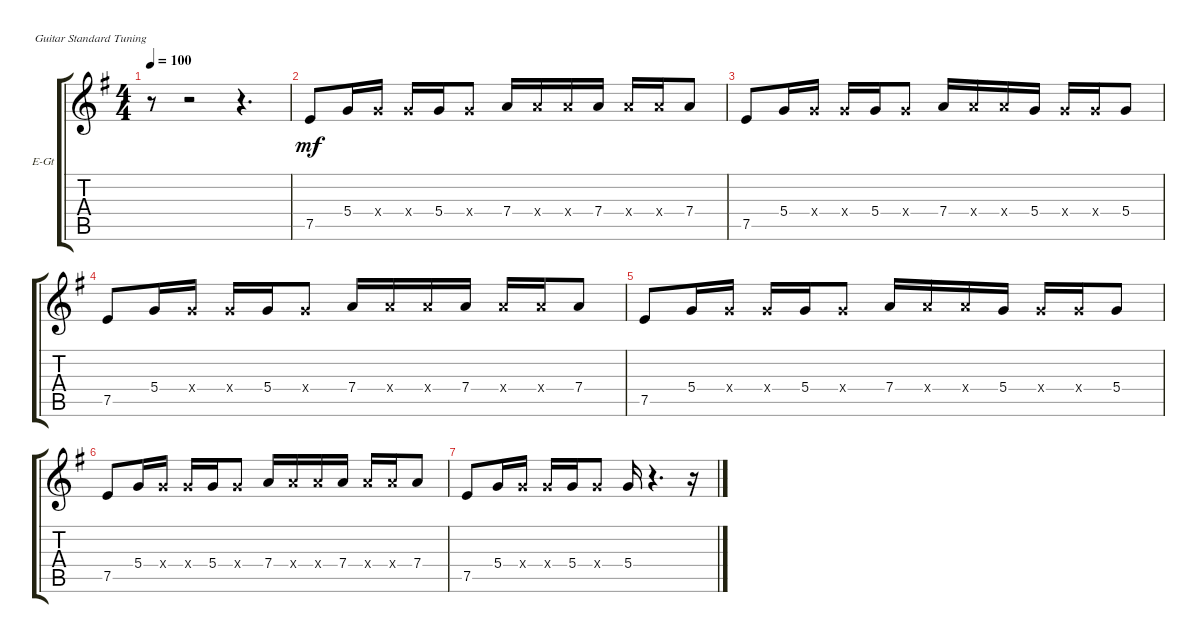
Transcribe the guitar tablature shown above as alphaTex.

\bracketExtendMode groupsimilarinstruments
\firstSystemTrackNameOrientation horizontal
\otherSystemsTrackNameOrientation horizontal
\track ("EGitar_right" "E-Gt") {instrument electricguitarclean}
\staff {score tabs}
\tuning (E4 B3 G3 D3 A2 E2)
\ts (4 4)
\tempo 100
\clef g2
\ks eminor
r.8{dy mf} r.2 r.4{d} |
7.5.8 5.4.16 5.4{x}.16 5.4{x}.16 5.4.16 5.4{x}.8 7.4.16 7.4{x}.16 7.4{x}.16 7.4.16 7.4{x}.16 7.4{x}.16 7.4.8 |
7.5.8 5.4.16 5.4{x}.16 5.4{x}.16 5.4.16 5.4{x}.8 7.4.16 7.4{x}.16 7.4{x}.16 5.4.16 5.4{x}.16 5.4{x}.16 5.4.8 |
7.5.8 5.4.16 5.4{x}.16 5.4{x}.16 5.4.16 5.4{x}.8 7.4.16 7.4{x}.16 7.4{x}.16 7.4.16 7.4{x}.16 7.4{x}.16 7.4.8 |
7.5.8 5.4.16 5.4{x}.16 5.4{x}.16 5.4.16 5.4{x}.8 7.4.16 7.4{x}.16 7.4{x}.16 5.4.16 5.4{x}.16 5.4{x}.16 5.4.8 |
7.5.8 5.4.16 5.4{x}.16 5.4{x}.16 5.4.16 5.4{x}.8 7.4.16 7.4{x}.16 7.4{x}.16 7.4.16 7.4{x}.16 7.4{x}.16 7.4.8 |
7.5.8 5.4.16 5.4{x}.16 5.4{x}.16 5.4.16 5.4{x}.8 5.4.16 r.4{d} r.16
